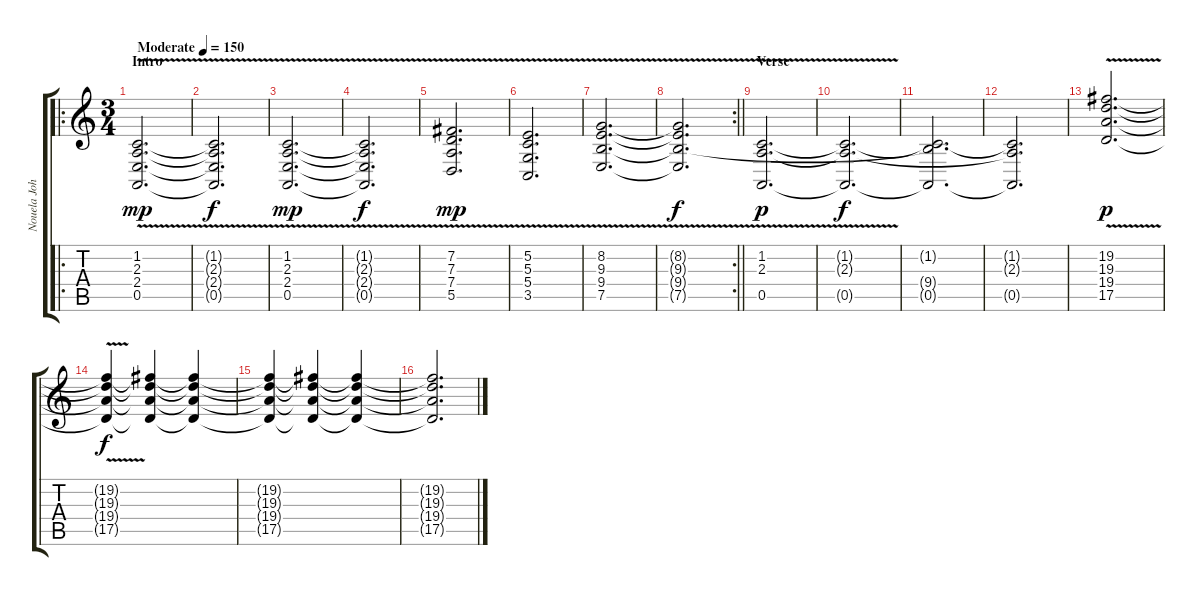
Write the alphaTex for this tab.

\track ("Nouela Johnston" "Nouela Joh") {instrument churchorgan}
\staff {score tabs}
\tuning (E4 B3 G3 D3 A2 E2) {hide}
\ro
\ts (3 4)
\section ("" "Intro")
\tempo (150 "Moderate")
\clef g2
\ks c
(1.2{v} 2.3{v} 2.4{v} 0.5{v}).2{d dy mp instrument churchorgan} |
(1.2{t} 2.3{t} 2.4{t} 0.5{t}).2{d dy f volume 6} |
(1.2{v} 2.3{v} 2.4{v} 0.5{v}).2{d dy mp volume 13} |
(1.2{t} 2.3{t} 2.4{t} 0.5{t}).2{d dy f volume 7} |
(7.2{v} 7.3{v} 7.4{v} 5.5{v}).2{d dy mp volume 13} |
(5.2{v} 5.3{v} 5.4{v} 3.5{v}).2{d} |
(8.2{v} 9.3{v} 9.4{v} 7.5{v}).2{d} |
\rc 2
\barLineRight lightlight
(8.2{t} 9.3{t} 9.4{t} 7.5{t}).2{d dy f} |
\section ("" "Verse")
(1.2{v} 2.3{v} 0.5{v}).2{d dy p balance 16} |
(1.2{t} 2.3{t} 0.5{t}).2{d dy f} |
(1.2{t} 9.4{t} 0.5{t}).2{d} |
(1.2{t} 2.3{t} 0.5{t}).2{d} |
(19.2{v} 19.3{v} 19.4{v} 17.5).2{d dy p} |
(19.2{t} 19.3{t} 19.4{t} 17.5{t}).4{dy f} (19.2{t} 19.3{t} 19.4{t} 17.5{t}).4 (19.2{t} 19.3{t} 19.4{t} 17.5{t}).4 |
(19.2{t} 19.3{t} 19.4{t} 17.5{t}).4 (19.2{t} 19.3{t} 19.4{t} 17.5{t}).4 (19.2{t} 19.3{t} 19.4{t} 17.5{t}).4 |
(19.2{t} 19.3{t} 19.4{t} 17.5{t}).2{d}
